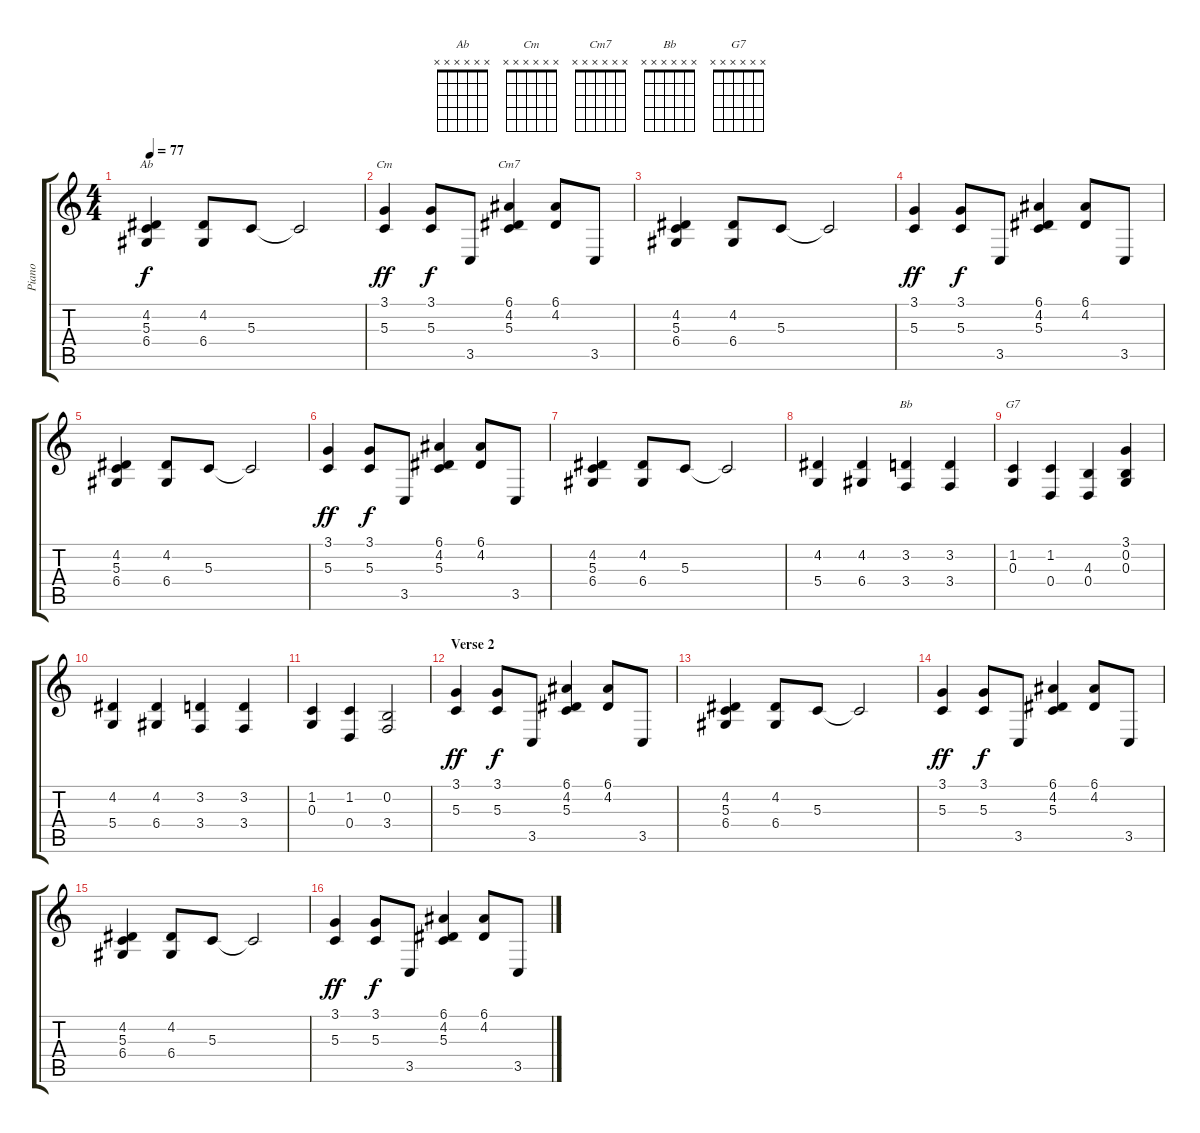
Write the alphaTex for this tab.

\track ("Piano" "Piano") {instrument acousticgrandpiano}
\staff {score tabs}
\tuning (E4 B3 G3 D3 A2 E2) {hide}
\chord ("Ab" x x x x x x)
\chord ("Cm" x x x x x x)
\chord ("Cm7" x x x x x x)
\chord ("Bb" x x x x x x)
\chord ("G7" x x x x x x)
\ts (4 4)
\tempo 77
\clef g2
\ks c
(4.2 5.3 6.4).4{ch "Ab" dy f} (4.2 6.4).8 5.3.8 5.3{t}.2 |
(3.1 5.3).4{ch "Cm" dy ff} (3.1 5.3).8{dy f} 3.5.8 (6.1 4.2 5.3).4{ch "Cm7"} (6.1 4.2).8 3.5.8 |
(4.2 5.3 6.4).4 (4.2 6.4).8 5.3.8 5.3{t}.2 |
(3.1 5.3).4{dy ff} (3.1 5.3).8{dy f} 3.5.8 (6.1 4.2 5.3).4 (6.1 4.2).8 3.5.8 |
(4.2 5.3 6.4).4 (4.2 6.4).8 5.3.8 5.3{t}.2 |
(3.1 5.3).4{dy ff} (3.1 5.3).8{dy f} 3.5.8 (6.1 4.2 5.3).4 (6.1 4.2).8 3.5.8 |
(4.2 5.3 6.4).4 (4.2 6.4).8 5.3.8 5.3{t}.2 |
(4.2 5.4).4 (4.2 6.4).4 (3.2 3.4).4{ch "Bb"} (3.2 3.4).4 |
(1.2 0.3).4{ch "G7"} (1.2 0.4).4 (4.3 0.4).4 (3.1 0.2 0.3).4 |
(4.2 5.4).4 (4.2 6.4).4 (3.2 3.4).4 (3.2 3.4).4 |
(1.2 0.3).4 (1.2 0.4).4 (0.2 3.4).2 |
\section ("" "Verse 2")
(3.1 5.3).4{dy ff} (3.1 5.3).8{dy f} 3.5.8 (6.1 4.2 5.3).4 (6.1 4.2).8 3.5.8 |
(4.2 5.3 6.4).4 (4.2 6.4).8 5.3.8 5.3{t}.2 |
(3.1 5.3).4{dy ff} (3.1 5.3).8{dy f} 3.5.8 (6.1 4.2 5.3).4 (6.1 4.2).8 3.5.8 |
(4.2 5.3 6.4).4 (4.2 6.4).8 5.3.8 5.3{t}.2 |
(3.1 5.3).4{dy ff} (3.1 5.3).8{dy f} 3.5.8 (6.1 4.2 5.3).4 (6.1 4.2).8 3.5.8
